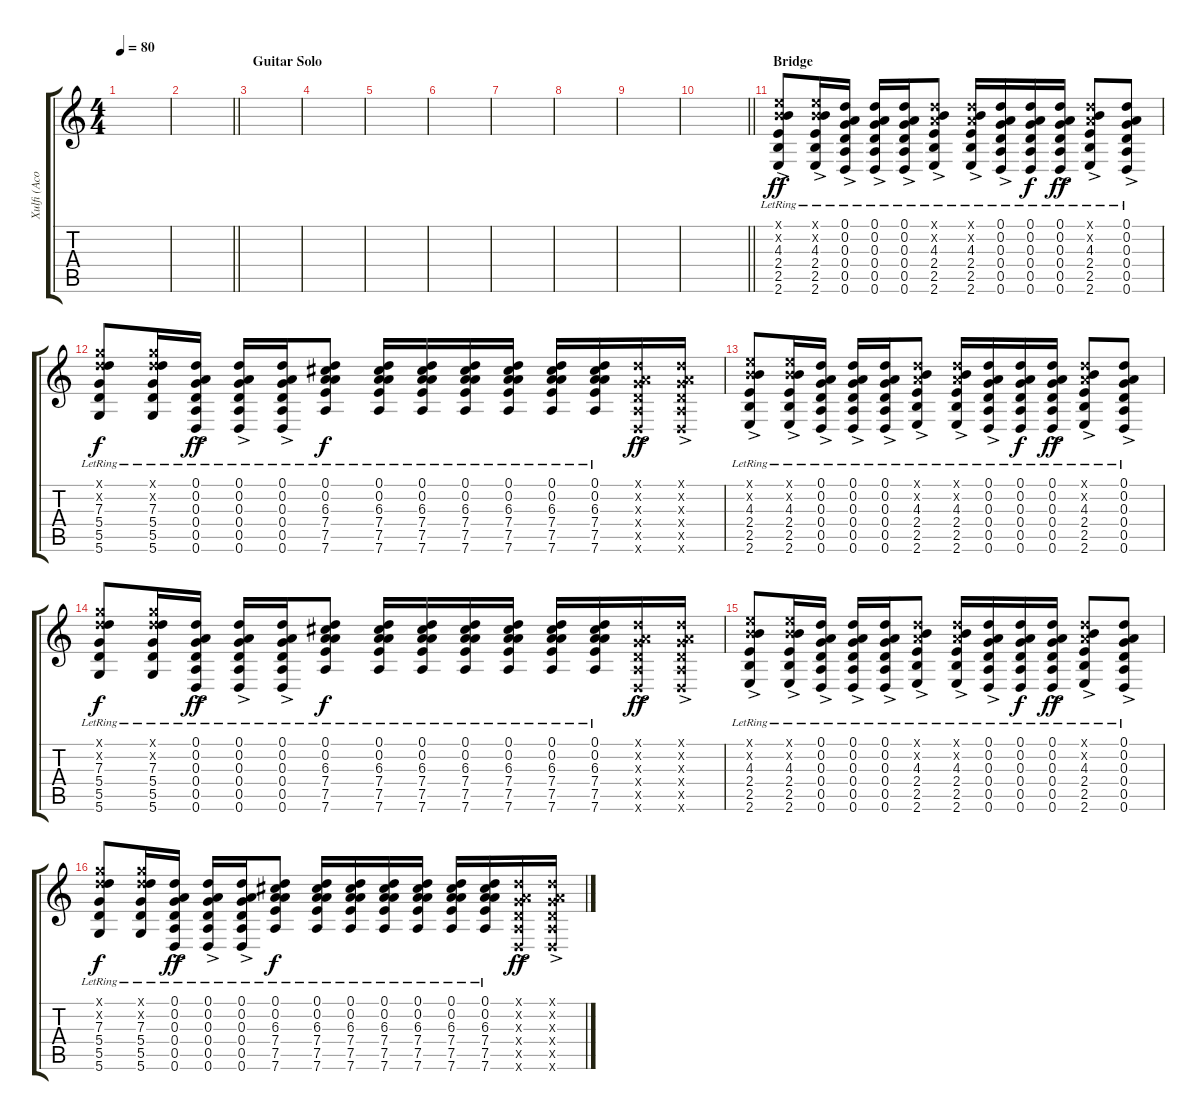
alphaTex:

\track ("Xulfi (Acoustic Right)" "Xulfi (Aco") {instrument acousticguitarsteel}
\staff {score tabs}
\tuning (D4 A3 G3 D3 A2 D2) {hide}
\ts (4 4)
\tempo 80
\clef g2
\ks c
|
\barLineRight lightlight
|
\section ("" "Guitar Solo")
|
|
|
|
|
|
|
\barLineRight lightlight
|
\section ("" "Bridge")
(2.1{x} 2.2{x} 4.3{lr} 2.4{lr} 2.5{lr} 2.6{ac lr}).8{dy ff} (2.1{x} 2.2{x} 4.3{lr} 2.4{lr} 2.5{lr} 2.6{ac lr}).16 (0.1{lr} 0.2{lr} 0.3{lr} 0.4{lr} 0.5{lr} 0.6{ac lr}).16 (0.1{lr} 0.2{lr} 0.3{lr} 0.4{lr} 0.5{lr} 0.6{ac lr}).16 (0.1{lr} 0.2{lr} 0.3{lr} 0.4{lr} 0.5{lr} 0.6{ac lr}).16 (0.1{x} 0.2{x} 4.3{lr} 2.4{lr} 2.5{lr} 2.6{ac lr}).8 (0.1{x} 0.2{x} 4.3{lr} 2.4{lr} 2.5{lr} 2.6{ac lr}).16 (0.1{lr} 0.2{lr} 0.3{lr} 0.4{lr} 0.5{lr} 0.6{ac lr}).16 (0.1{lr} 0.2{lr} 0.3{lr} 0.4{lr} 0.5{lr} 0.6{lr}).16{dy f} (0.1{lr} 0.2{lr} 0.3{lr} 0.4{lr} 0.5{lr} 0.6{ac lr}).16{dy ff} (0.1{x} 0.2{x} 4.3{lr} 2.4{lr} 2.5{lr} 2.6{ac lr}).8 (0.1{lr} 0.2{lr} 0.3{lr} 0.4{lr} 0.5{lr} 0.6{ac lr}).8 |
(5.1{x} 5.2{x} 7.3{lr} 5.4{lr} 5.5{lr} 5.6{lr}).8{dy f} (5.1{x} 5.2{x} 7.3{lr} 5.4{lr} 5.5{lr} 5.6{lr}).16 (0.1{lr} 0.2{lr} 0.3{lr} 0.4{lr} 0.5{lr} 0.6{ac lr}).16{dy ff} (0.1{lr} 0.2{lr} 0.3{lr} 0.4{lr} 0.5{lr} 0.6{ac lr}).16 (0.1{lr} 0.2{lr} 0.3{lr} 0.4{lr} 0.5{lr} 0.6{ac lr}).16 (0.1{lr} 0.2{lr} 6.3{lr} 7.4{lr} 7.5{lr} 7.6{lr}).8{dy f} (0.1{lr} 0.2{lr} 6.3{lr} 7.4{lr} 7.5{lr} 7.6{lr}).16 (0.1{lr} 0.2{lr} 6.3{lr} 7.4{lr} 7.5{lr} 7.6{lr}).16 (0.1{lr} 0.2{lr} 6.3{lr} 7.4{lr} 7.5{lr} 7.6{lr}).16 (0.1{lr} 0.2{lr} 6.3{lr} 7.4{lr} 7.5{lr} 7.6{lr}).16 (0.1{lr} 0.2{lr} 6.3{lr} 7.4{lr} 7.5{lr} 7.6{lr}).16 (0.1{lr} 0.2{lr} 6.3{lr} 7.4{lr} 7.5{lr} 7.6{lr}).16 (0.1{x} 0.2{x} 0.3{x} 0.4{x} 0.5{x} 0.6{ac x}).16{dy ff} (0.1{x} 0.2{x} 0.3{x} 0.4{x} 0.5{x} 0.6{ac x}).16 |
(2.1{x} 2.2{x} 4.3{lr} 2.4{lr} 2.5{lr} 2.6{ac lr}).8 (2.1{x} 2.2{x} 4.3{lr} 2.4{lr} 2.5{lr} 2.6{ac lr}).16 (0.1{lr} 0.2{lr} 0.3{lr} 0.4{lr} 0.5{lr} 0.6{ac lr}).16 (0.1{lr} 0.2{lr} 0.3{lr} 0.4{lr} 0.5{lr} 0.6{ac lr}).16 (0.1{lr} 0.2{lr} 0.3{lr} 0.4{lr} 0.5{lr} 0.6{ac lr}).16 (0.1{x} 0.2{x} 4.3{lr} 2.4{lr} 2.5{lr} 2.6{ac lr}).8 (0.1{x} 0.2{x} 4.3{lr} 2.4{lr} 2.5{lr} 2.6{ac lr}).16 (0.1{lr} 0.2{lr} 0.3{lr} 0.4{lr} 0.5{lr} 0.6{ac lr}).16 (0.1{lr} 0.2{lr} 0.3{lr} 0.4{lr} 0.5{lr} 0.6{lr}).16{dy f} (0.1{lr} 0.2{lr} 0.3{lr} 0.4{lr} 0.5{lr} 0.6{ac lr}).16{dy ff} (0.1{x} 0.2{x} 4.3{lr} 2.4{lr} 2.5{lr} 2.6{ac lr}).8 (0.1{lr} 0.2{lr} 0.3{lr} 0.4{lr} 0.5{lr} 0.6{ac lr}).8 |
(5.1{x} 5.2{x} 7.3{lr} 5.4{lr} 5.5{lr} 5.6{lr}).8{dy f} (5.1{x} 5.2{x} 7.3{lr} 5.4{lr} 5.5{lr} 5.6{lr}).16 (0.1{lr} 0.2{lr} 0.3{lr} 0.4{lr} 0.5{lr} 0.6{ac lr}).16{dy ff} (0.1{lr} 0.2{lr} 0.3{lr} 0.4{lr} 0.5{lr} 0.6{ac lr}).16 (0.1{lr} 0.2{lr} 0.3{lr} 0.4{lr} 0.5{lr} 0.6{ac lr}).16 (0.1{lr} 0.2{lr} 6.3{lr} 7.4{lr} 7.5{lr} 7.6{lr}).8{dy f} (0.1{lr} 0.2{lr} 6.3{lr} 7.4{lr} 7.5{lr} 7.6{lr}).16 (0.1{lr} 0.2{lr} 6.3{lr} 7.4{lr} 7.5{lr} 7.6{lr}).16 (0.1{lr} 0.2{lr} 6.3{lr} 7.4{lr} 7.5{lr} 7.6{lr}).16 (0.1{lr} 0.2{lr} 6.3{lr} 7.4{lr} 7.5{lr} 7.6{lr}).16 (0.1{lr} 0.2{lr} 6.3{lr} 7.4{lr} 7.5{lr} 7.6{lr}).16 (0.1{lr} 0.2{lr} 6.3{lr} 7.4{lr} 7.5{lr} 7.6{lr}).16 (0.1{x} 0.2{x} 0.3{x} 0.4{x} 0.5{x} 0.6{ac x}).16{dy ff} (0.1{x} 0.2{x} 0.3{x} 0.4{x} 0.5{x} 0.6{ac x}).16 |
(2.1{x} 2.2{x} 4.3{lr} 2.4{lr} 2.5{lr} 2.6{ac lr}).8 (2.1{x} 2.2{x} 4.3{lr} 2.4{lr} 2.5{lr} 2.6{ac lr}).16 (0.1{lr} 0.2{lr} 0.3{lr} 0.4{lr} 0.5{lr} 0.6{ac lr}).16 (0.1{lr} 0.2{lr} 0.3{lr} 0.4{lr} 0.5{lr} 0.6{ac lr}).16 (0.1{lr} 0.2{lr} 0.3{lr} 0.4{lr} 0.5{lr} 0.6{ac lr}).16 (0.1{x} 0.2{x} 4.3{lr} 2.4{lr} 2.5{lr} 2.6{ac lr}).8 (0.1{x} 0.2{x} 4.3{lr} 2.4{lr} 2.5{lr} 2.6{ac lr}).16 (0.1{lr} 0.2{lr} 0.3{lr} 0.4{lr} 0.5{lr} 0.6{ac lr}).16 (0.1{lr} 0.2{lr} 0.3{lr} 0.4{lr} 0.5{lr} 0.6{lr}).16{dy f} (0.1{lr} 0.2{lr} 0.3{lr} 0.4{lr} 0.5{lr} 0.6{ac lr}).16{dy ff} (0.1{x} 0.2{x} 4.3{lr} 2.4{lr} 2.5{lr} 2.6{ac lr}).8 (0.1{lr} 0.2{lr} 0.3{lr} 0.4{lr} 0.5{lr} 0.6{ac lr}).8 |
(5.1{x} 5.2{x} 7.3{lr} 5.4{lr} 5.5{lr} 5.6{lr}).8{dy f} (5.1{x} 5.2{x} 7.3{lr} 5.4{lr} 5.5{lr} 5.6{lr}).16 (0.1{lr} 0.2{lr} 0.3{lr} 0.4{lr} 0.5{lr} 0.6{ac lr}).16{dy ff} (0.1{lr} 0.2{lr} 0.3{lr} 0.4{lr} 0.5{lr} 0.6{ac lr}).16 (0.1{lr} 0.2{lr} 0.3{lr} 0.4{lr} 0.5{lr} 0.6{ac lr}).16 (0.1{lr} 0.2{lr} 6.3{lr} 7.4{lr} 7.5{lr} 7.6{lr}).8{dy f} (0.1{lr} 0.2{lr} 6.3{lr} 7.4{lr} 7.5{lr} 7.6{lr}).16 (0.1{lr} 0.2{lr} 6.3{lr} 7.4{lr} 7.5{lr} 7.6{lr}).16 (0.1{lr} 0.2{lr} 6.3{lr} 7.4{lr} 7.5{lr} 7.6{lr}).16 (0.1{lr} 0.2{lr} 6.3{lr} 7.4{lr} 7.5{lr} 7.6{lr}).16 (0.1{lr} 0.2{lr} 6.3{lr} 7.4{lr} 7.5{lr} 7.6{lr}).16 (0.1{lr} 0.2{lr} 6.3{lr} 7.4{lr} 7.5{lr} 7.6{lr}).16 (0.1{x} 0.2{x} 0.3{x} 0.4{x} 0.5{x} 0.6{ac x}).16{dy ff} (0.1{x} 0.2{x} 0.3{x} 0.4{x} 0.5{x} 0.6{ac x}).16
